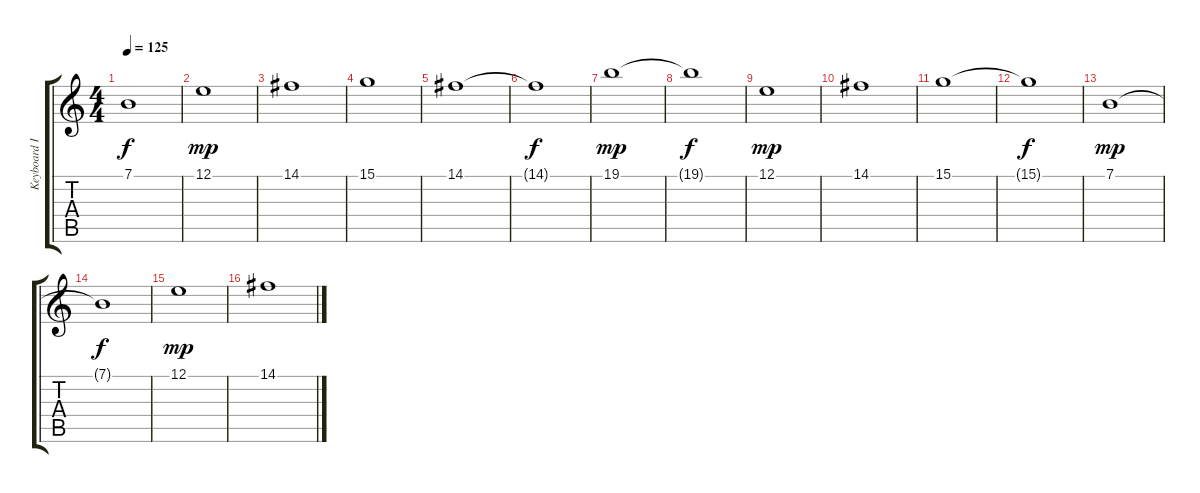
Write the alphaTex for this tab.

\track ("Keyboard I" "Keyboard I") {instrument stringensemble1}
\staff {score tabs}
\tuning (E4 B3 G3 D3 A2 E2) {hide}
\ts (4 4)
\tempo 125
\clef g2
\ks c
7.1{t}.1{dy f} |
12.1.1{dy mp} |
14.1.1 |
15.1.1 |
14.1.1 |
14.1{t}.1{dy f} |
19.1.1{dy mp} |
19.1{t}.1{dy f} |
12.1.1{dy mp} |
14.1.1 |
15.1.1 |
15.1{t}.1{dy f} |
7.1.1{dy mp} |
7.1{t}.1{dy f} |
12.1.1{dy mp} |
14.1.1
